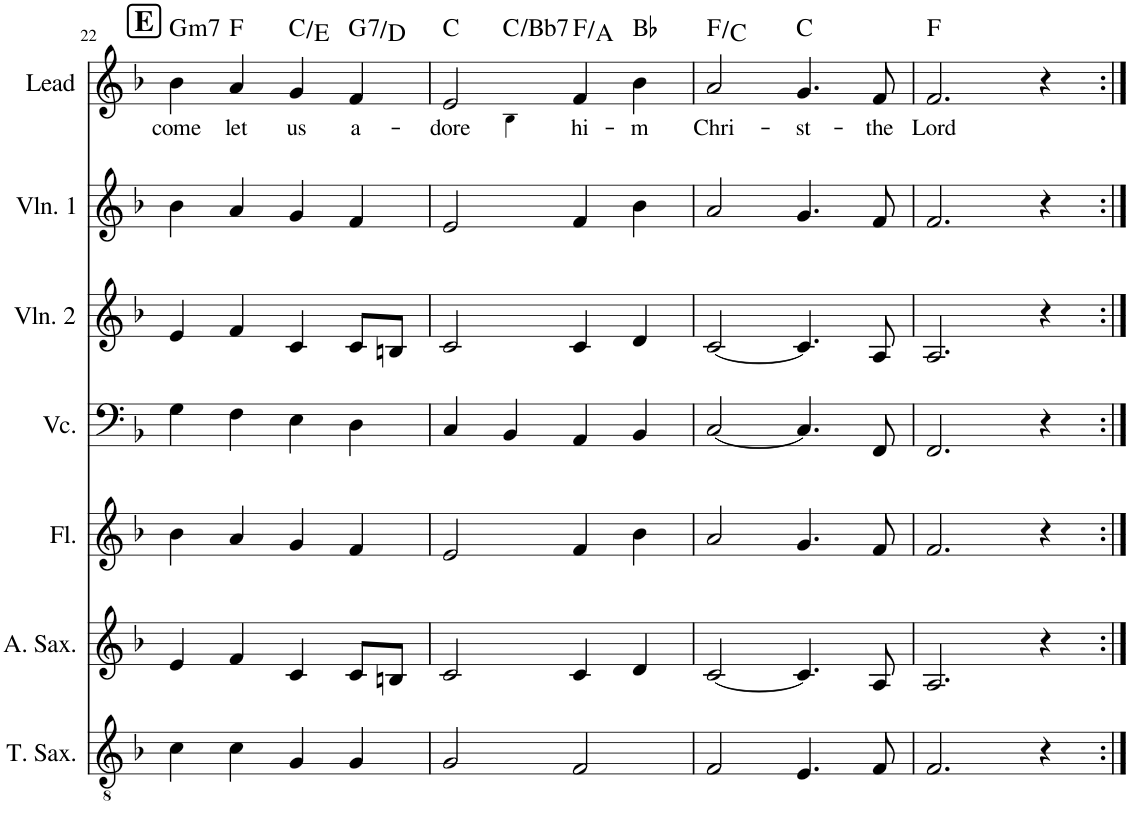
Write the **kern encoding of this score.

**kern	**kern	**kern	**kern	**kern	**kern	**kern	**text	**harte
*part7	*part6	*part5	*part4	*part3	*part2	*part1	*part1	*part1
*staff7	*staff6	*staff5	*staff4	*staff3	*staff2	*staff1	*staff1	*
*I"Tenor Saxophone	*I"Alto Saxophone	*I"Flute	*I"Violoncello	*I"Violin 2	*I"Violin 1	*I"Lead	*	*
*I'T. Sax.	*I'A. Sax.	*I'Fl.	*I'Vc.	*I'Vln. 2	*I'Vln. 1	*I'Lead	*	*
!!LO:PB:g=z
*clefGv2	*clefG2	*clefG2	*clefF4	*clefG2	*clefG2	*clefG2	*	*
*ITrd8c14	*ITrd5c9	*	*	*	*	*	*	*
*k[b-]	*k[b-]	*k[b-]	*k[b-]	*k[b-]	*k[b-]	*k[b-]	*	*
*M4/4	*M4/4	*M4/4	*M4/4	*M4/4	*M4/4	*M4/4	*	*
!!LO:REH:place=s1:a:B:cj:fs=14:t=E
=22	=22	=22	=22	=22	=22	=22	=22	=22
!	!	!	!	!	!	!	!LO:LY:b	!LO:H:kt=m7
4c\	4e/	4b-\	4G\	4e/	4b-\	4b-\	come	G:min7
!	!	!	!	!	!	!	!LO:LY:b	!
4c\	4f/	4a/	4F\	4f/	4a/	4a/	let	F:maj
!	!	!	!	!	!	!	!LO:LY:b	!
4G/	4c/	4g/	4E\	4c/	4g/	4g/	us	C:maj/3
!	!	!	!	!	!	!	!LO:LY:b	!LO:H:kt=7
4G/	8c/L	4f/	4D\	8c/L	4f/	4f/	a-	G:7/5
.	8Bn/J	.	.	8Bn/J	.	.	.	.
=23	=23	=23	=23	=23	=23	=23	=23	=23
!	!	!	!	!	!	!	!LO:LY:b	!
*	*	*	*	*	*	*^	*	*
2G/	2c/	2e/	4C/	2c/	2e/	2e/	4ryy	-dore	C:maj
.	.	.	4BB-/	.	.	.	4B-!\	.	C:maj
!	!	!	!	!	!	!	!	!LO:LY:b	!
2F/	4c/	4f/	4AA/	4c/	4f/	4f/	2ryy	hi-	F:maj/3
!	!	!	!	!	!	!	!	!LO:LY:b	!
.	4d/	4b-\	4BB-/	4d/	4b-\	4b-\	.	-m	Bb:maj
*	*	*	*	*	*	*v	*v	*	*
=24	=24	=24	=24	=24	=24	=24	=24	=24
!	!	!	!	!	!	!	!LO:LY:b	!
2F/	[2c/	2a/	[2C/	[2c/	2a/	2a/	Chri-	F:maj/5
!	!	!	!	!	!	!	!LO:LY:b	!
4.E/	4.c/]	4.g/	4.C/]	4.c/]	4.g/	4.g/	-st-	C:maj
!	!	!	!	!	!	!	!LO:LY:b	!
8F/	8A/	8f/	8FF/	8A/	8f/	8f/	-the	.
=25	=25	=25	=25	=25	=25	=25	=25	=25
!	!	!	!	!	!	!	!LO:LY:b	!
2.F/	2.A/	2.f/	2.FF/	2.A/	2.f/	2.f/	Lord	F:maj
4r	4r	4r	4r	4r	4r	4r	.	.
=:|!	=:|!	=:|!	=:|!	=:|!	=:|!	=:|!	=:|!	=:|!
*-	*-	*-	*-	*-	*-	*-	*-	*-
